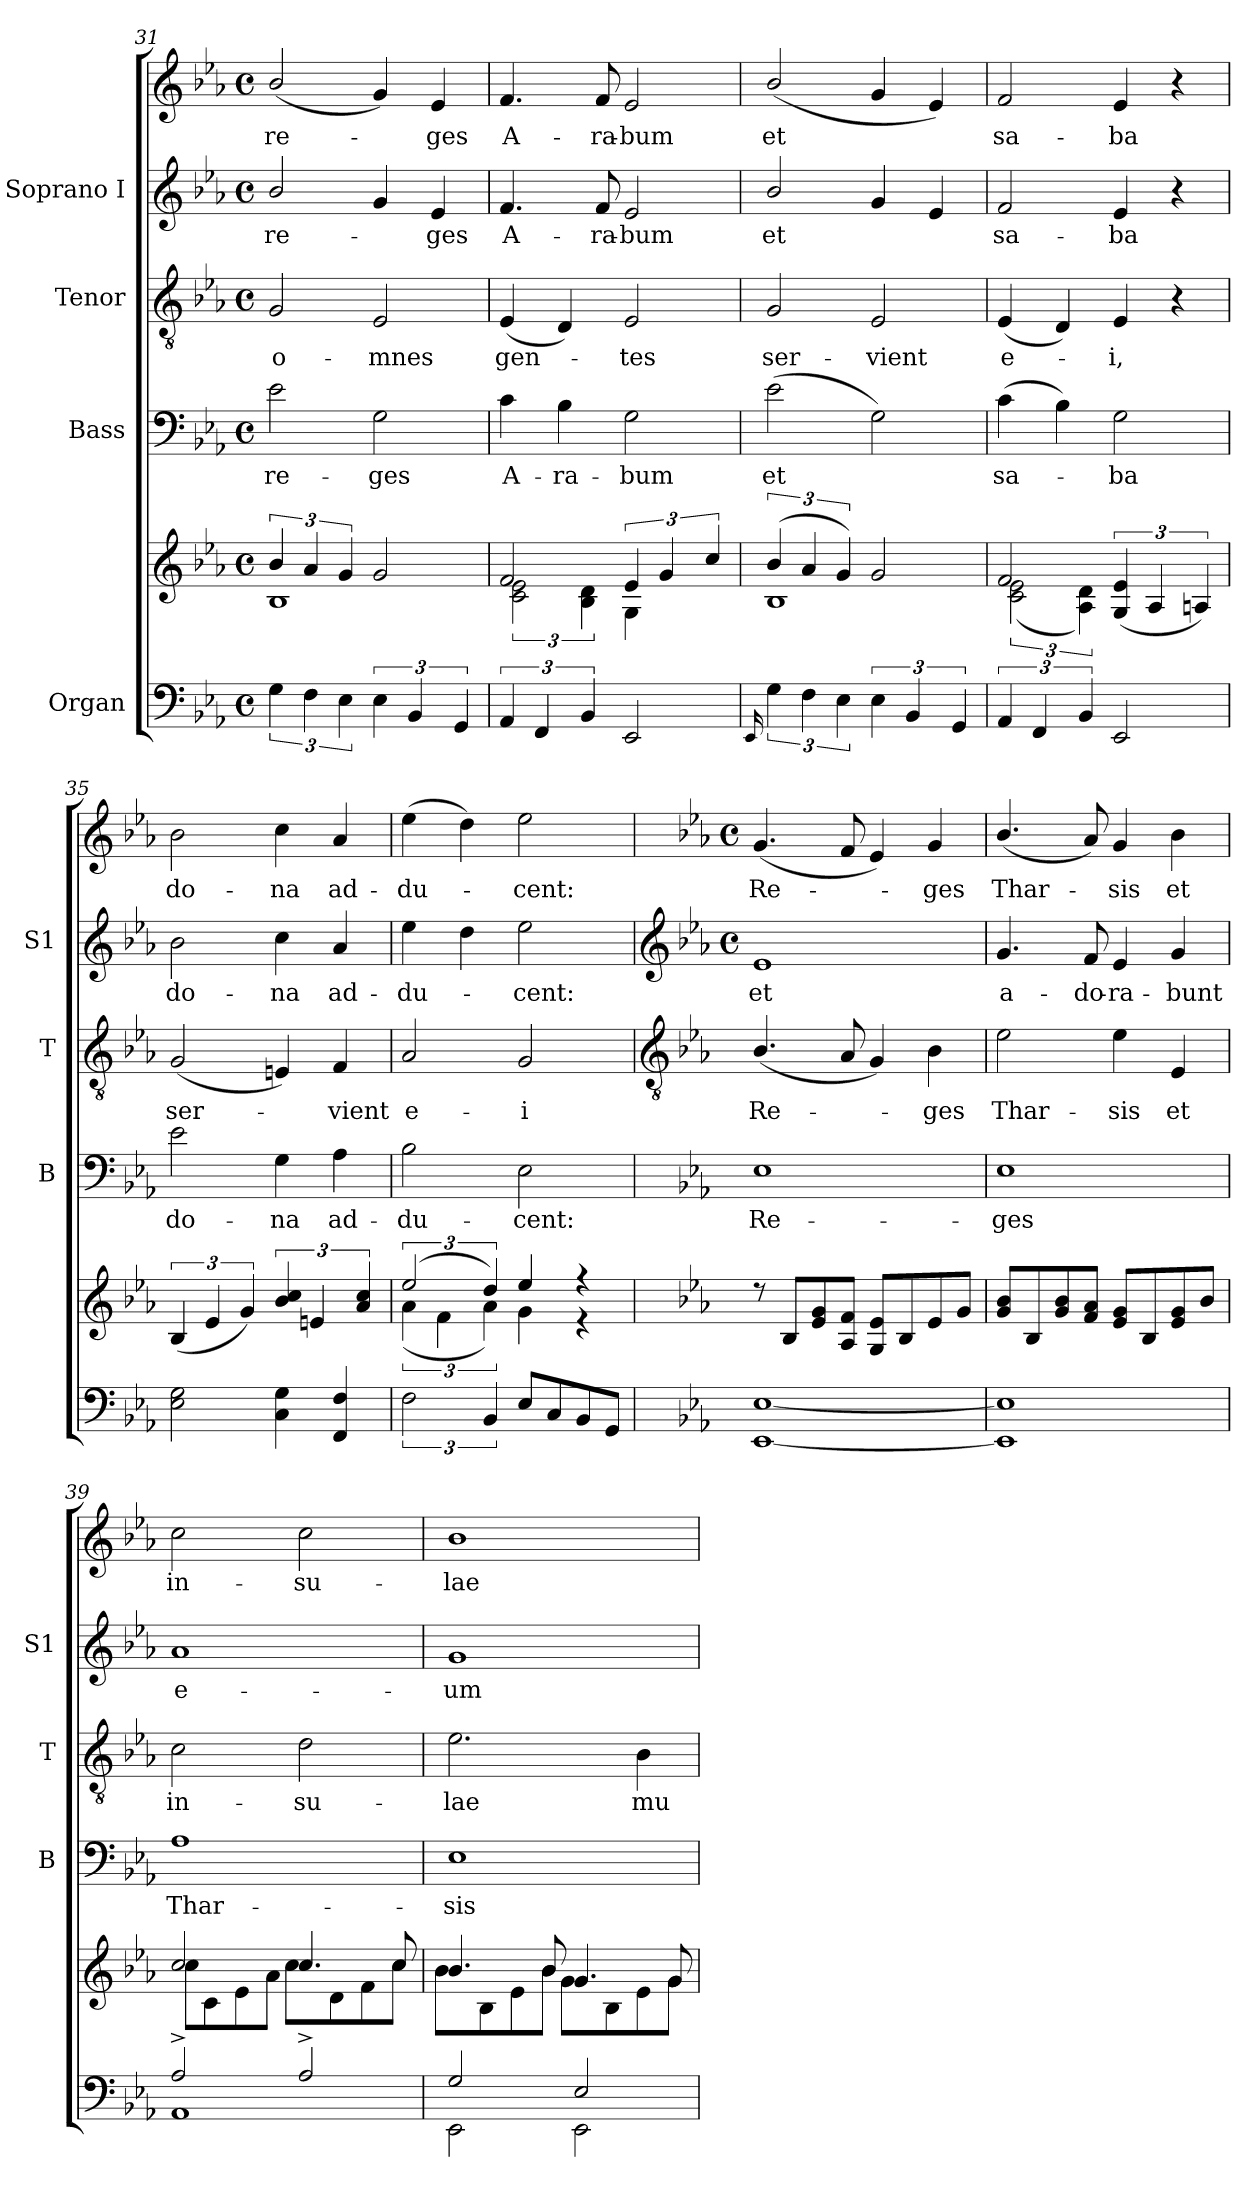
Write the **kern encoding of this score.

**kern	**kern	**kern	**text	**kern	**text	**kern	**text	**kern	**text
*part4	*part4	*part3	*part3	*part2	*part2	*part1	*part1	*part1	*part1
*staff6	*staff5	*staff4	*staff4	*staff3	*staff3	*staff2	*staff2	*staff1	*staff1
*I"Organ	*	*I"Bass	*	*I"Tenor	*	*I"Soprano I	*	*	*
*	*	*I'B	*	*I'T	*	*I'S1	*	*	*
!!LO:LB:g=z
*clefF4	*clefG2	*clefF4	*	*clefGv2	*	*	*	*clefG2	*
*k[b-e-a-]	*k[b-e-a-]	*k[b-e-a-]	*	*k[b-e-a-]	*	*k[b-e-a-]	*	*k[b-e-a-]	*
*E-:	*E-:	*E-:	*	*E-:	*	*E-:	*	*E-:	*
*M4/4	*M4/4	*M4/4	*	*M4/4	*	*M4/4	*	*M4/4	*
*met(c)	*met(c)	*met(c)	*	*met(c)	*	*met(c)	*	*met(c)	*
=31	=31	=31	=31	=31	=31	=31	=31	=31	=31
*	*^	*	*	*	*	*	*	*	*
!	!	!	!	!LO:LY:b	!	!LO:LY:b	!	!LO:LY:b	!	!LO:LY:b
6G	6b-/	1B-\	2e-	re-	2G	o-	2b-/	re-	(<2b-/	re-
6F	6a-/	.	.	.	.	.	.	.	.	.
6E-	6g/	.	.	.	.	.	.	.	.	.
!	!	!	!	!LO:LY:b	!	!LO:LY:b	!	!	!	!
6E-	2g/	.	2G	-ges	2E-	-mnes	4g	.	4g)	.
6BB-	.	.	.	.	.	.	.	.	.	.
!	!	!	!	!	!	!	!	!LO:LY:b	!	!LO:LY:b
.	.	.	.	.	.	.	4e-	ges	4e-	ges
6GG	.	.	.	.	.	.	.	.	.	.
=32	=32	=32	=32	=32	=32	=32	=32	=32	=32	=32
!	!	!	!	!LO:LY:b	!	!LO:LY:b	!	!LO:LY:b	!	!LO:LY:b
6AA-	2f/	3c\ 3e-\	4c	A-	(<4E-	gen-	4.f	A-	4.f	A-
6FF	.	.	.	.	.	.	.	.	.	.
!	!	!	!	!LO:LY:b	!	!	!	!	!	!
.	.	.	4B-	-ra-	4D)	.	.	.	.	.
6BB-	.	6B-\ 6d\	.	.	.	.	.	.	.	.
!	!	!	!	!	!	!	!	!LO:LY:b	!	!LO:LY:b
.	.	.	.	.	.	.	8f	-ra-	8f	-ra-
!	!	!	!	!LO:LY:b	!	!LO:LY:b	!	!LO:LY:b	!	!LO:LY:b
2EE-	6e-/	4G\	2G	-bum	2E-	tes	2e-	-bum	2e-	-bum
.	6g/	.	.	.	.	.	.	.	.	.
.	.	4ryy	.	.	.	.	.	.	.	.
.	6cc/	.	.	.	.	.	.	.	.	.
=33	=33	=33	=33	=33	=33	=33	=33	=33	=33	=33
16qqEE-	.	.	.	.	.	.	.	.	.	.
!	!	!	!	!LO:LY:b	!	!LO:LY:b	!	!LO:LY:b	!	!LO:LY:b
6G	(>6b-/	1B-\	(>2e-	et	2G	ser-	2b-/	et	(<2b-/	et
6F	6a-/	.	.	.	.	.	.	.	.	.
6E-	6g/)	.	.	.	.	.	.	.	.	.
!	!	!	!	!	!	!LO:LY:b	!	!	!	!
6E-	2g/	.	2G)	.	2E-	-vient	4g	.	4g	.
6BB-	.	.	.	.	.	.	.	.	.	.
.	.	.	.	.	.	.	4e-	.	4e-)	.
6GG	.	.	.	.	.	.	.	.	.	.
=34	=34	=34	=34	=34	=34	=34	=34	=34	=34	=34
!	!	!	!	!LO:LY:b	!	!LO:LY:b	!	!LO:LY:b	!	!LO:LY:b
6AA-	2f/	(<3c\ 3e-\	(>4c	sa-	(<4E-	e-	2f	sa-	2f	sa-
6FF	.	.	.	.	.	.	.	.	.	.
.	.	.	4B-)	.	4D)	.	.	.	.	.
6BB-	.	6A-\ 6d\)	.	.	.	.	.	.	.	.
!	!	!	!	!LO:LY:b	!	!LO:LY:b	!	!LO:LY:b	!	!LO:LY:b
2EE-	(>6G/ 6e-/	2ryy	2G	ba	4E-	i,	4e-	-ba	4e-	-ba
.	6A-/	.	.	.	.	.	.	.	.	.
.	.	.	.	.	4r	.	4r	.	4r	.
.	6An/)	.	.	.	.	.	.	.	.	.
=35	=35	=35	=35	=35	=35	=35	=35	=35	=35	=35
!	!	!	!	!LO:LY:b	!	!LO:LY:b	!	!LO:LY:b	!	!LO:LY:b
2E- 2G	(6B-/	2ryy	2e-	do-	(<2G	ser-	2b-	do-	2b-	do-
.	6e-/	.	.	.	.	.	.	.	.	.
.	6g/)	.	.	.	.	.	.	.	.	.
!	!	!	!	!LO:LY:b	!	!	!	!LO:LY:b	!	!LO:LY:b
4C 4G	6b-/ 6cc/	2ryy	4G	-na	4En)	.	4cc	-na	4cc	-na
.	6en/	.	.	.	.	.	.	.	.	.
!	!	!	!	!LO:LY:b	!	!LO:LY:b	!	!LO:LY:b	!	!LO:LY:b
4FF 4F	.	.	4A-	ad-	4F	vient	4a-	ad-	4a-	ad-
.	6a-/ 6cc/	.	.	.	.	.	.	.	.	.
=36	=36	=36	=36	=36	=36	=36	=36	=36	=36	=36
!	!	!	!	!LO:LY:b	!	!LO:LY:b	!	!LO:LY:b	!	!LO:LY:b
3F	(>3ee-/	(<6a-\	2B-	-du-	2A-	e-	4ee-	-du-	(>4ee-	-du-
.	.	6f\	.	.	.	.	.	.	.	.
.	.	.	.	.	.	.	4dd	.	4dd)	.
6BB-	6dd/)	6a-\)	.	.	.	.	.	.	.	.
!	!	!	!	!LO:LY:b	!	!LO:LY:b	!	!LO:LY:b	!	!LO:LY:b
8E-L	4ee-/	4g\	2E-	-cent:	2G	-i	2ee-	cent:	2ee-	cent:
8C	.	.	.	.	.	.	.	.	.	.
8BB-	4r	4r	.	.	.	.	.	.	.	.
8GGJ	.	.	.	.	.	.	.	.	.	.
!!LO:LB:g=z
=37	=37	=37	=37	=37	=37	=37	=37	=37	=37	=37
*	*	*	*	*	*clefGv2	*	*clefG2	*	*	*
*	*	*	*	*	*	*	*k[b-e-a-]	*	*k[b-e-a-]	*
*	*	*	*	*	*	*	*E-:	*	*E-:	*
*	*	*	*	*	*	*	*M4/4	*	*M4/4	*
*	*	*	*	*	*	*	*met(c)	*	*met(c)	*
*^	*	*	*	*	*	*	*	*	*	*
!	!	!	!	!	!LO:LY:b	!	!LO:LY:b	!	!LO:LY:b	!	!LO:LY:b
1ryy	[1EE- [1E-	8r	1ryy	1E-	Re-	(<4.B-/	Re-	1e-	et	(<4.g	Re-
.	.	8B-L	.	.	.	.	.	.	.	.	.
.	.	8e- 8g	.	.	.	.	.	.	.	.	.
.	.	8A- 8fJ	.	.	.	8A-	.	.	.	8f	.
.	.	8G 8e-L	.	.	.	4G)	.	.	.	4e-)	.
.	.	8B-	.	.	.	.	.	.	.	.	.
!	!	!	!	!	!	!	!LO:LY:b	!	!	!	!LO:LY:b
.	.	8e-	.	.	.	4B-	ges	.	.	4g	ges
.	.	8gJ	.	.	.	.	.	.	.	.	.
=38	=38	=38	=38	=38	=38	=38	=38	=38	=38	=38	=38
!	!	!	!	!	!LO:LY:b	!	!LO:LY:b	!	!LO:LY:b	!	!LO:LY:b
1ryy	1EE-] 1E-]	8g 8b-L	1ryy	1E-	-ges	2e-	Thar-	4.g	a-	(<4.b-/	Thar-
.	.	8B-	.	.	.	.	.	.	.	.	.
.	.	8g 8b-	.	.	.	.	.	.	.	.	.
!	!	!	!	!	!	!	!	!	!LO:LY:b	!	!
.	.	8f 8a-J	.	.	.	.	.	8f	-do-	8a-)	.
!	!	!	!	!	!	!	!LO:LY:b	!	!LO:LY:b	!	!LO:LY:b
.	.	8e- 8gL	.	.	.	4e-	-sis	4e-	-ra-	4g	sis
.	.	8B-	.	.	.	.	.	.	.	.	.
!	!	!	!	!	!	!	!LO:LY:b	!	!LO:LY:b	!	!LO:LY:b
.	.	8e- 8g	.	.	.	4E-	et	4g	-bunt	4b-	et
.	.	8b-J	.	.	.	.	.	.	.	.	.
=39	=39	=39	=39	=39	=39	=39	=39	=39	=39	=39	=39
!	!	!	!	!	!LO:LY:b	!	!LO:LY:b	!	!LO:LY:b	!	!LO:LY:b
2A-^/	1AA-	2cc/	8cc\L	1A-	Thar-	2c	in-	1a-	-e-	2cc	in-
.	.	.	8c\	.	.	.	.	.	.	.	.
.	.	.	8e-\	.	.	.	.	.	.	.	.
.	.	.	8a-\J	.	.	.	.	.	.	.	.
!	!	!	!	!	!	!	!LO:LY:b	!	!	!	!LO:LY:b
2A-^/	.	4.cc/	8cc\L	.	.	2d	-su-	.	.	2cc	-su-
.	.	.	8d\	.	.	.	.	.	.	.	.
.	.	.	8f\	.	.	.	.	.	.	.	.
.	.	8cc/	8cc\J	.	.	.	.	.	.	.	.
=40	=40	=40	=40	=40	=40	=40	=40	=40	=40	=40	=40
!	!	!	!	!	!LO:LY:b	!	!LO:LY:b	!	!LO:LY:b	!	!LO:LY:b
2G/	2EE-\	4.b-/	8b-\L	1E-	-sis	2.e-	-lae	1g	um	1b-	-lae
.	.	.	8B-\	.	.	.	.	.	.	.	.
.	.	.	8e-\	.	.	.	.	.	.	.	.
.	.	8b-/	8b-\J	.	.	.	.	.	.	.	.
2E-/	2EE-\	4.g	8g\L	.	.	.	.	.	.	.	.
.	.	.	8B-\	.	.	.	.	.	.	.	.
!	!	!	!	!	!	!	!LO:LY:b	!	!	!	!
.	.	.	8e-\	.	.	4B-	mu-	.	.	.	.
.	.	8g	8g\J	.	.	.	.	.	.	.	.
*v	*v	*	*	*	*	*	*	*	*	*	*
*	*v	*v	*	*	*	*	*	*	*	*
=	=	=	=	=	=	=	=	=	=
*-	*-	*-	*-	*-	*-	*-	*-	*-	*-
